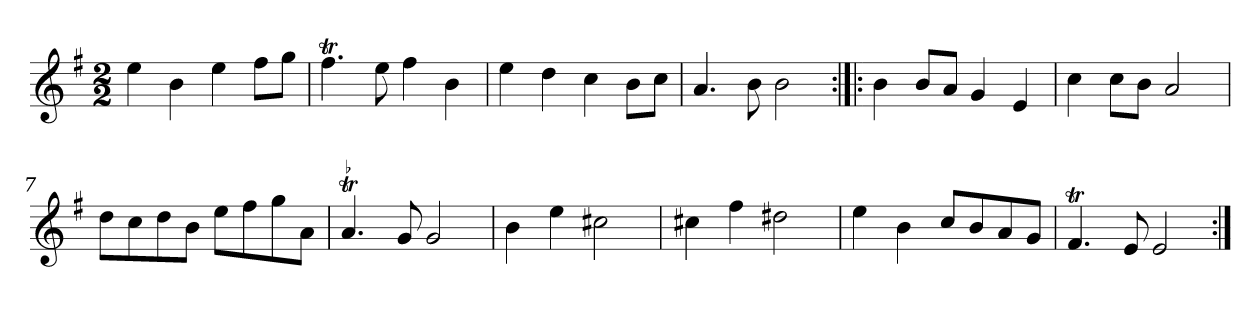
**kern
*part1
*staff1
*clefG2
*k[f#]
*e:
*M2/2
*MM120
=1
4ee
4b
4ee
8ff#\L
8gg\J
=2
4.ff#t
8ee
4ff#
4b
=3
4ee
4dd
4cc
8b\L
8cc\J
=4
4.a
8b
2b
=5:|!|:
4b
8b/L
8a/J
4g
4e
=6
4cc
8cc\L
8b\J
2a
=7
8dd\L
8cc\
8dd\
8b\J
8ee\L
8ff#\
8gg\
8a\J
=8
!LO:TR:acc=-
4.at
8g
2g
=9
4b
4ee
2cc#X
=10
4cc#X
4ff#
2dd#X
=11
4ee
4b
8cc/L
8b/
8a/
8g/J
=12
4.f#t
8e
2e
=:|!
*-
